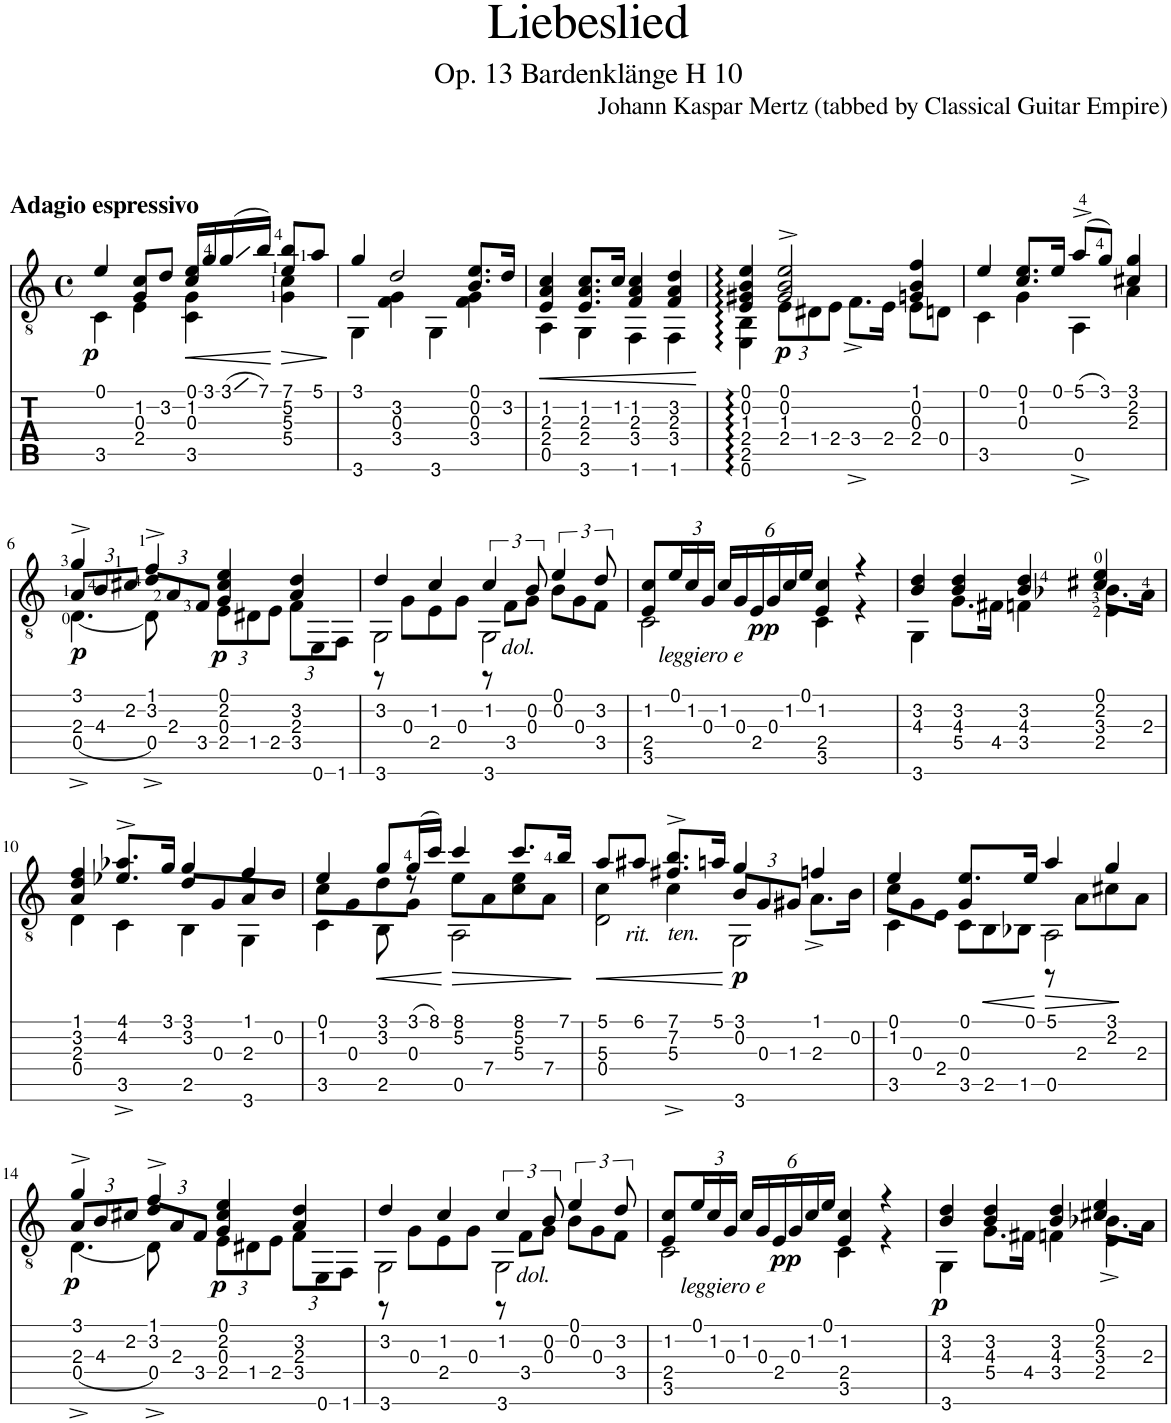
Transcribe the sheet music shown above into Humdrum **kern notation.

**kern	**kern	**dynam
*part1	*part1	*part1
*staff2	*staff1	*staff1/2
*I"Guitar	*	*
*I'Guit.	*	*
*stria6	*	*
*	*clefGv2	*
*k[]	*k[]	*
*M4/4	*M4/4	*
*met(c)	*met(c)	*
=1	=1	=1
*^	*^	*
!	!	!LO:TX:a:B:t=Adagio espressivo	!	!
!	!	!	!	!LO:DY:b
4e	4C	4e/	4C\	p
8G\ 8c\L	4E	8G/ 8c/L	4E\	.
8dJ	.	8d/J	.	.
!	!	!	!	!LO:HP:b
16c\ 16e\LL	4C 4G	16c/ 16e/LL	4C\ 4G\	<
16gJ	.	16g/	.	.
16gL	.	(16g/	.	.
16bJJ	.	16b/JJ)	.	.
!	!	!	!	!LO:HP:n=1:b
8e\ 8b\L	4G 4c	8e/ 8b/L	4G\ 4c\	[ >
8aJ	.	8a/J	.	.
*v	*v	*	*	*
*	*v	*v	*
.	.	]
=2	=2	=2
*^	*^	*
4g	4GG	4g/	4GG\	.
2d	4F 4G	2d/	4F\ 4G\	.
.	4GG	.	4GG\	.
8.B\ 8.e\L	4F 4G	8.B/ 8.e/L	4F\ 4G\	.
16dJk	.	16d/Jk	.	.
=3	=3	=3	=3	=3
!	!	!	!	!LO:HP:b
4E 4A 4c	4AA	4E/ 4A/ 4c/	4AA\	<
8.E\ 8.A\ 8.c\L	4GG	8.E/ 8.A/ 8.c/L	4GG\	.
16cJk	.	16c/Jk	.	.
4F 4A 4c	4FF	4F/ 4A/ 4c/	4FF\	.
4F 4A 4d	4FF	4F/ 4A/ 4d/	4FF\	.
*v	*v	*	*	*
*	*v	*v	*
.	.	[
=4	=4	=4
*^	*^	*
4E: 4G#: 4B: 4e:	4EE 4BB	4E/: 4G#X/: 4B/: 4e/:	4EE\ 4BB\	.
*	*Xbrackettup	*	*Xbrackettup	*
!	!	!	!	!LO:DY:b
2G#^ 2B^ 2e^	12EL	2G#/^ 2B/^ 2e/^	12E\L	p
.	12D#	.	12D#X\	.
.	12EJ	.	12E\J	.
.	8.F^L	.	8.F^\L	.
.	16EJk	.	16E\Jk	.
4G 4B 4f	8EL	4Gn/ 4B/ 4f/	8E\L	.
.	8DJ	.	8Dn\J	.
=5	=5	=5	=5	=5
*	*^	*	*^	*
4e	4C	4.ryy	4e/	4C\	4.ryy	.
8.c\ 8.e\L	4G	.	8.c/ 8.e/L	4G\	.	.
.	.	8r	.	.	8ryy	.
16eJk	.	.	16e/Jk	.	.	.
8a^L	4AA	2r	(8a^/L	4AA\	2ryy	.
8gJ	.	.	8g/J)	.	.	.
4c# 4g	4A	.	4c#X/ 4g/	4A\	.	.
!!LO:LB:g=z	!!	!!
=6	=6	=6	=6	=6	=6	=6
!	!	!	!	!	!	!LO:DY:b
4g^	[6.D	12AL	4g^/	[6.D\	12A/L	p
.	.	12B	.	.	12B/	.
.	.	12c#J	.	.	12c#X/J	.
4f^	12D]	12dL	4f^/	12D\]	12d/L	.
.	12r	12A	.	12ryy	12A/	.
.	12r	12FJ	.	12ryy	12F/J	.
!	!	!	!	!	!	!LO:DY:b
4G 4c# 4e	12EL	2r	4G/ 4c#/ 4e/	12E\L	2ryy	p
.	12D#	.	.	12D#X\	.	.
.	12EJ	.	.	12E\J	.	.
4A 4d	12FL	.	4A/ 4d/	12F\L	.	.
.	12EE	.	.	12EE\	.	.
.	12FFJ	.	.	12FF\J	.	.
=7	=7	=7	=7	=7	=7	=7
4d	2GG	8r	4d/	2GG\	8r	.
.	.	8G	.	.	8G\L	.
4c	.	8EL	4c/	.	8E\	.
.	.	8GJ	.	.	8G\J	.
*	*	*	*brackettup	*	*	*
6c	2GG	12r	6c/	2GG\	12r	.
!	!	!	!	!	!LO:TX:b:i:t=dol.	!
.	.	12FL	.	.	12F\L	.
12B	.	12GJ	12B/	.	12G\J	.
*	*	*	*	*	*Xbrackettup	*
6e	.	12BL	6e/	.	12B\L	.
.	.	12G	.	.	12G\	.
12d	.	12FJ	12d/	.	12F\J	.
*	*v	*v	*	*	*	*
*	*	*	*v	*v	*
=8	=8	=8	=8	=8
8E\ 8c\L	2C	8E/ 8c/L	2C\	.
!	!	!LO:TX:b:i:t=leggiero e	!	!
24eL	.	24e/L	.	.
24c	.	24c/	.	.
24GJJ	.	24G/JJ	.	.
24cLL	.	24c/LL	.	.
24G	.	24G/	.	.
!	!	!	!	!LO:DY:b
24EJ	.	24E/	.	pp
24GL	.	24G/	.	.
24c	.	24c/	.	.
24eJJ	.	24e/JJ	.	.
4E 4c	4C	4E/ 4c/	4C\	.
4r	4r	4r	4r	.
=9	=9	=9	=9	=9
*	*^	*	*^	*
4B 4d	4GG	2.r	4B/ 4d/	4GG\	2.ryy	.
4B 4d	8.GL	.	4B/ 4d/	8.G\L	.	.
.	16F#Jk	.	.	16F#X\Jk	.	.
4B 4d	4F	.	4B/ 4d/	4Fn\	.	.
4c# 4e	4E	8.B-L	4c#X/ 4e/	4E\	8.B-X\L	.
.	.	16AJk	.	.	16A\Jk	.
!!LO:LB:g=z	!!	!!
=10	=10	=10	=10	=10	=10	=10
4A 4d 4f	4D	4r	4A/ 4d/ 4f/	4D\	4ryy	.
8.e-^\ 8.a-^\L	4C	8r	8.e-X/^ 8.a-X/^L	4C\	8ryy	.
.	.	8r	.	.	8ryy	.
16gJk	.	.	16g/Jk	.	.	.
4g	4BB	8dL	4g/	4BB\	8d/L	.
.	.	8GJ	.	.	8G/	.
4f	4GG	8AL	4f/	4GG\	8A/	.
.	.	8BJ	.	.	8B/J	.
=11	=11	=11	=11	=11	=11	=11
4e	4C	8cL	4e/	4C\	8c\L	.
.	.	8GJ	.	.	8G\	.
!	!	!	!	!	!	!LO:HP:b
8gL	8BB	8dL	8g/L	8BB\	8d\	<
16gL	8r	8GJ	(16g/L	8r	8G\J	.
16ccJJ	.	.	16cc/JJ)	.	.	.
!	!	!	!	!	!	!LO:HP:n=1:b
4cc	2AA	8eL	4cc/	2AA\	8e\L	[ >
.	.	8AJ	.	.	8A\	.
8.ccL	.	8c\ 8e\L	8.cc/L	.	8c\ 8e\	.
.	.	8AJ	.	.	8A\J	.
16bJk	.	.	16b/Jk	.	.	.
*v	*v	*v	*	*	*	*
*	*v	*v	*v	*
.	.	]
=12	=12	=12
*^	*	*
*	*^	*	*
*	*	*^	*	*
!	!	!	!	!	!LO:HP:b
*	*	*	*	*^	*
*	*	*	*	*	*^	*
*	*	*	*	*	*	*^	*
8aL	2D	4c	4r	8a/L	2D\	4c\	4ryy	<
!	!	!	!	!LO:TX:b:i:t=rit.	!	!	!	!
8a#J	.	.	.	8a#X/J	.	.	.	.
!	!	!	!	!LO:TX:b:i:t=ten.	!	!	!	!
8.f#^\ 8.b^\L	.	4c	8r	8.f#X/^ 8.b/^L	.	4c\	8ryy	.
.	.	.	8r	.	.	.	8ryy	.
16aJk	.	.	.	16an/Jk	.	.	.	.
!	!	!	!	!	!	!	!	!LO:DY:n=1:b
4g	2GG	12BL	2r	4g/	2GG\	12B/L	2ryy	[ p
.	.	12G	.	.	.	12G/	.	.
.	.	12G#J	.	.	.	12G#X/J	.	.
4f	.	8.A^L	.	4fn/	.	8.A^\L	.	.
.	.	16BJk	.	.	.	16B\Jk	.	.
*	*	*v	*v	*	*	*	*	*
*	*	*	*	*	*v	*v	*
=13	=13	=13	=13	=13	=13	=13
4e	4C	12cL	4e/	4C\	12c\L	.
.	.	12G	.	.	12G\	.
.	.	12EJ	.	.	12E\J	.
8.eL	12CL	4G	8.e/L	12C\L	4G/	.
.	12BB	.	.	12BB\	.	.
.	12BB-J	.	.	12BB-X\J	.	.
16eJk	.	.	16e/Jk	.	.	.
!	!	!	!	!	!	!LO:HP:b
4a	2AA	8r	4a/	2AA\	8r	>
.	.	8A	.	.	8A\L	.
4g	.	8c#L	4g/	.	8c#X\	.
.	.	8AJ	.	.	8A\J	.
*v	*v	*v	*	*	*	*
*	*v	*v	*v	*
.	.	]
!!LO:LB:g=z
=14	=14	=14
*^	*^	*
*	*^	*	*^	*
!	!	!	!	!	!	!LO:DY:b
4g^	[6.D	12AL	4g^/	[6.D\	12A/L	p
.	.	12B	.	.	12B/	.
.	.	12c#XJ	.	.	12c#X/J	.
4f^	12D]	12dL	4f^/	12D\]	12d/L	.
.	12r	12A	.	12ryy	12A/	.
.	12r	12FJ	.	12ryy	12F/J	.
!	!	!	!	!	!	!LO:DY:b
4G 4c# 4e	12EL	2ryy	4G/ 4c#/ 4e/	12E\L	2ryy	p
.	12D#X	.	.	12D#X\	.	.
.	12EJ	.	.	12E\J	.	.
4A 4d	12FL	.	4A/ 4d/	12F\L	.	.
.	12EE	.	.	12EE\	.	.
.	12FFJ	.	.	12FF\J	.	.
=15	=15	=15	=15	=15	=15	=15
4d	2GG	8r	4d/	2GG\	8r	.
.	.	8G	.	.	8G\L	.
4c	.	8EL	4c/	.	8E\	.
.	.	8GJ	.	.	8G\J	.
*	*	*	*brackettup	*	*	*
6c	2GG	12r	6c/	2GG\	12r	.
!	!	!	!	!	!LO:TX:b:i:t=dol.	!
.	.	12FL	.	.	12F\L	.
12B	.	12GJ	12B/	.	12G\J	.
*	*	*	*	*	*Xbrackettup	*
6e	.	12BL	6e/	.	12B\L	.
.	.	12G	.	.	12G\	.
12d	.	12FJ	12d/	.	12F\J	.
*	*v	*v	*	*	*	*
*	*	*	*v	*v	*
=16	=16	=16	=16	=16
8E\ 8c\L	2C	8E/ 8c/L	2C\	.
!	!	!LO:TX:b:i:t=leggiero e	!	!
24eL	.	24e/L	.	.
24c	.	24c/	.	.
24GJJ	.	24G/JJ	.	.
24cLL	.	24c/LL	.	.
24G	.	24G/	.	.
!	!	!	!	!LO:DY:b
24EJ	.	24E/	.	pp
24GL	.	24G/	.	.
24c	.	24c/	.	.
24eJJ	.	24e/JJ	.	.
4E 4c	4C	4E/ 4c/	4C\	.
4r	4r	4r	4r	.
=17	=17	=17	=17	=17
*	*^	*	*^	*
!	!	!	!	!	!	!LO:DY:b
4B 4d	4GG	2.ryy	4B/ 4d/	4GG\	2.ryy	p
4B 4d	8.GL	.	4B/ 4d/	8.G\L	.	.
.	16F#XJk	.	.	16F#X\Jk	.	.
4B 4d	4Fn	.	4B/ 4d/	4Fn\	.	.
4c#X 4e	4E	8.B-X^L	4c#X/ 4e/	4E\	8.B-X^\L	.
.	.	16AJk	.	.	16A\Jk	.
*v	*v	*v	*	*	*	*
*	*v	*v	*v	*
=	=	=
*-	*-	*-
